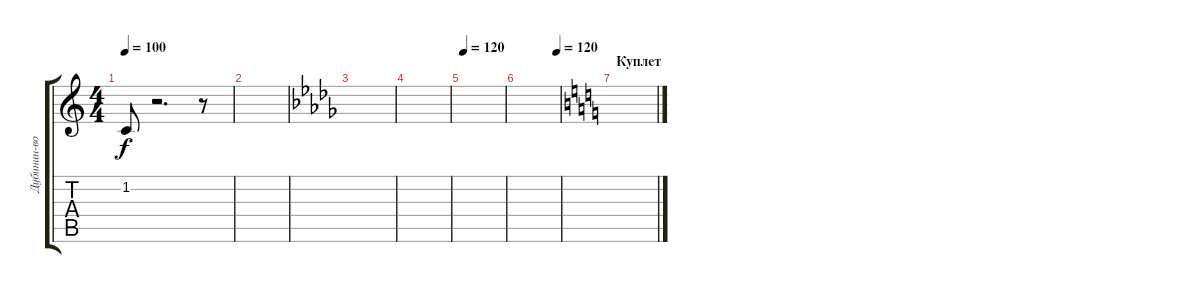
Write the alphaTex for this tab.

\track ("Дубинин-вокал" "Дубинин-во") {instrument baritonesax}
\staff {score tabs}
\tuning (E4 B3 G3 D3 A2 E2) {hide}
\ts (4 4)
\tempo 100
\clef g2
\ks c
1.2{t}.8{dy f} r.2{d} r.8 |
|
\ks db
|
|
\tempo 120
|
\tempo (120 0.9375)
|
\section ("" "Куплет ")
\ks c
